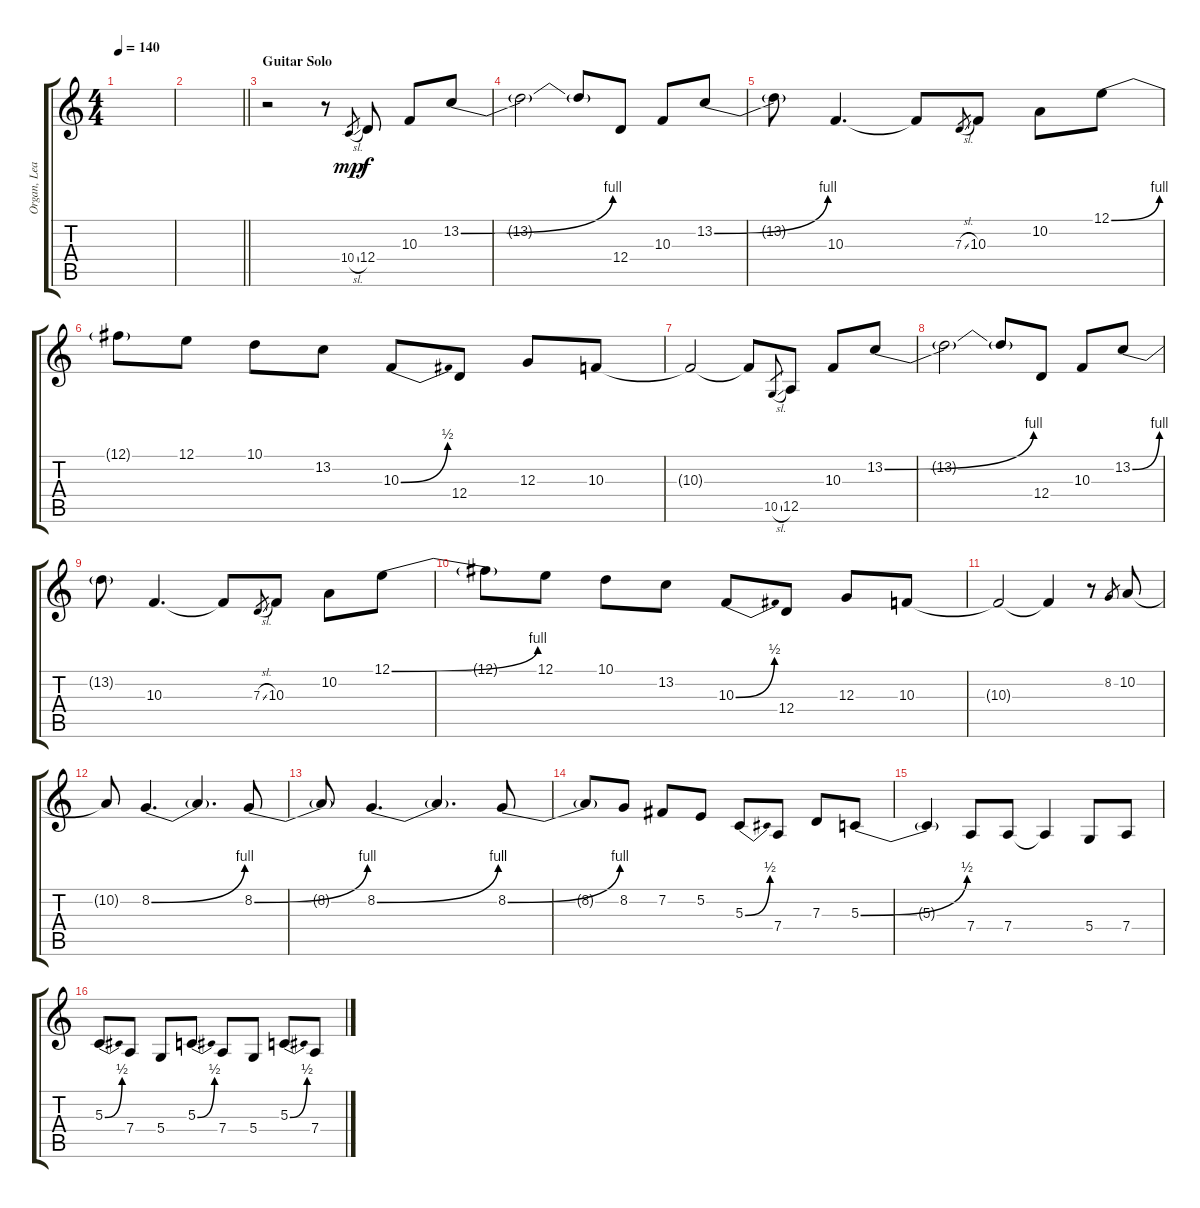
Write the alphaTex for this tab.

\track ("Organ, Lead Guitar - Lord, Blackmore" "Organ, Lea") {instrument rockorgan}
\staff {score tabs}
\tuning (E4 B3 G3 D3 A2 E2) {hide}
\ts (4 4)
\tempo 140
\clef g2
\ks c
|
\barLineRight lightlight
|
\section ("" "Guitar Solo")
r.2{instrument overdrivenguitar} r.8 10.4{sl}.8{gr dy mp} 12.4.8{dy f} 10.3.8 13.2{be (bend 0 0 60 4)}.8 |
13.2{t}.2 13.2{t}.8 12.4.8 10.3.8 13.2{be (bend 0 0 60 4)}.8 |
13.2{t}.8 10.3.4{d} 10.3{t}.8 7.3{sl}.8{gr} 10.3.8 10.2.8 12.1{be (bend 0 0 60 4)}.8 |
12.1{t}.8 12.1.8 10.1.8 13.2.8 10.3{be (bend 0 0 60 2)}.8 12.4.8 12.3.8 10.3.8 |
10.3{t}.2 10.3{t}.8 10.5{sl}.8{gr} 12.5.8 10.3.8 13.2{be (bend 0 0 60 4)}.8 |
13.2{t}.2 13.2{t}.8 12.4.8 10.3.8 13.2{be (bend 0 0 60 4)}.8 |
13.2{t}.8 10.3.4{d} 10.3{t}.8 7.3{sl}.8{gr} 10.3.8 10.2.8 12.1{be (bend 0 0 60 4)}.8 |
12.1{t}.8 12.1.8 10.1.8 13.2.8 10.3{be (bend 0 0 60 2)}.8 12.4.8 12.3.8 10.3.8 |
10.3{t}.2 10.3{t}.4 r.8 8.2.8{gr} 10.2.8 |
10.2{t}.8 8.2{be (bend 0 0 60 4)}.4{d} 8.2{t}.4{d} 8.2{be (bend 0 0 60 4)}.8 |
8.2{t}.8 8.2{be (bend 0 0 60 4)}.4{d} 8.2{t}.4{d} 8.2{be (bend 0 0 60 4)}.8 |
8.2{t}.8 8.2.8 7.2.8 5.2.8 5.3{be (bend 0 0 60 2)}.8 7.4.8 7.3.8 5.3{be (bend 0 0 60 2)}.8 |
5.3{t}.4 7.4.8 7.4.8 7.4{t}.4 5.4.8 7.4.8 |
5.3{be (bend 0 0 60 2)}.8 7.4.8 5.4.8 5.3{be (bend 0 0 60 2)}.8 7.4.8 5.4.8 5.3{be (bend 0 0 60 2)}.8 7.4.8
